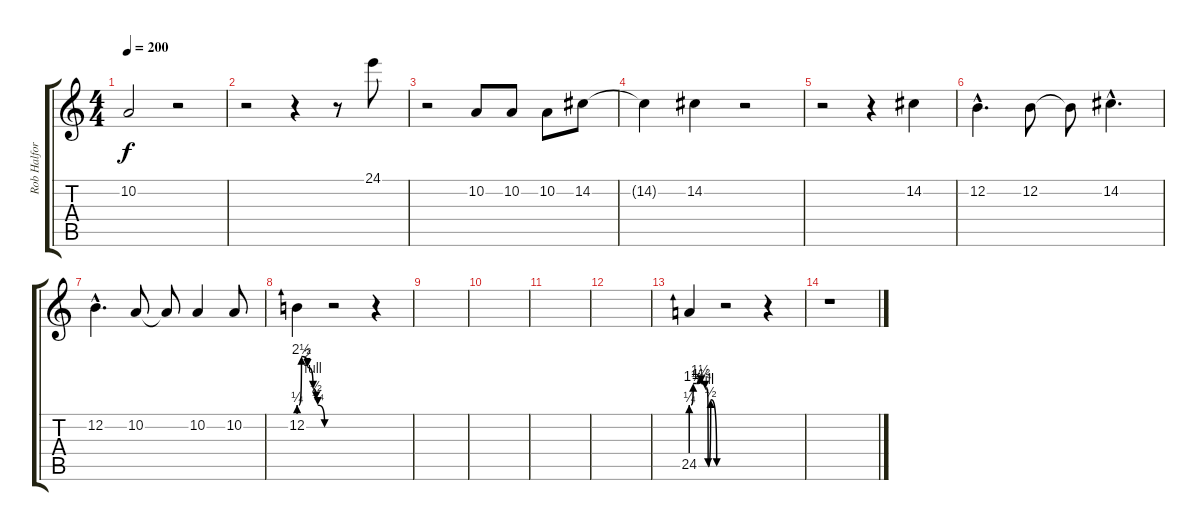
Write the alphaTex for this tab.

\track ("Rob Halford" "Rob Halfor") {instrument lead3calliope}
\staff {score tabs}
\tuning (E4 B3 G3 D3 A2 E2) {hide}
\ts (4 4)
\tempo 200
\clef g2
\ks c
10.2{t}.2{dy f} r.2 |
r.2 r.4 r.8 24.1.8 |
r.2 10.2.8 10.2.8 10.2.8 14.2.8 |
14.2{t}.4 14.2.4 r.2 |
r.2 r.4 14.2.4 |
12.2{hac}.4{d} 12.2.8 12.2{t}.8 14.2{hac}.4{d} |
12.2{hac}.4{d} 10.2.8 10.2{t}.8 10.2.4 10.2.8 |
12.2{be (custom 0 1 6 10 20 8 33 4 40 2 44 1 60 0)}.4 r.2 r.4 |
|
|
|
|
24.5{be (custom 0 1 5 5 13 5 17 5 22 6 24 5 33 4 38 4 40 0 46 2 60 0)}.4 r.2 r.4 |
r.1
